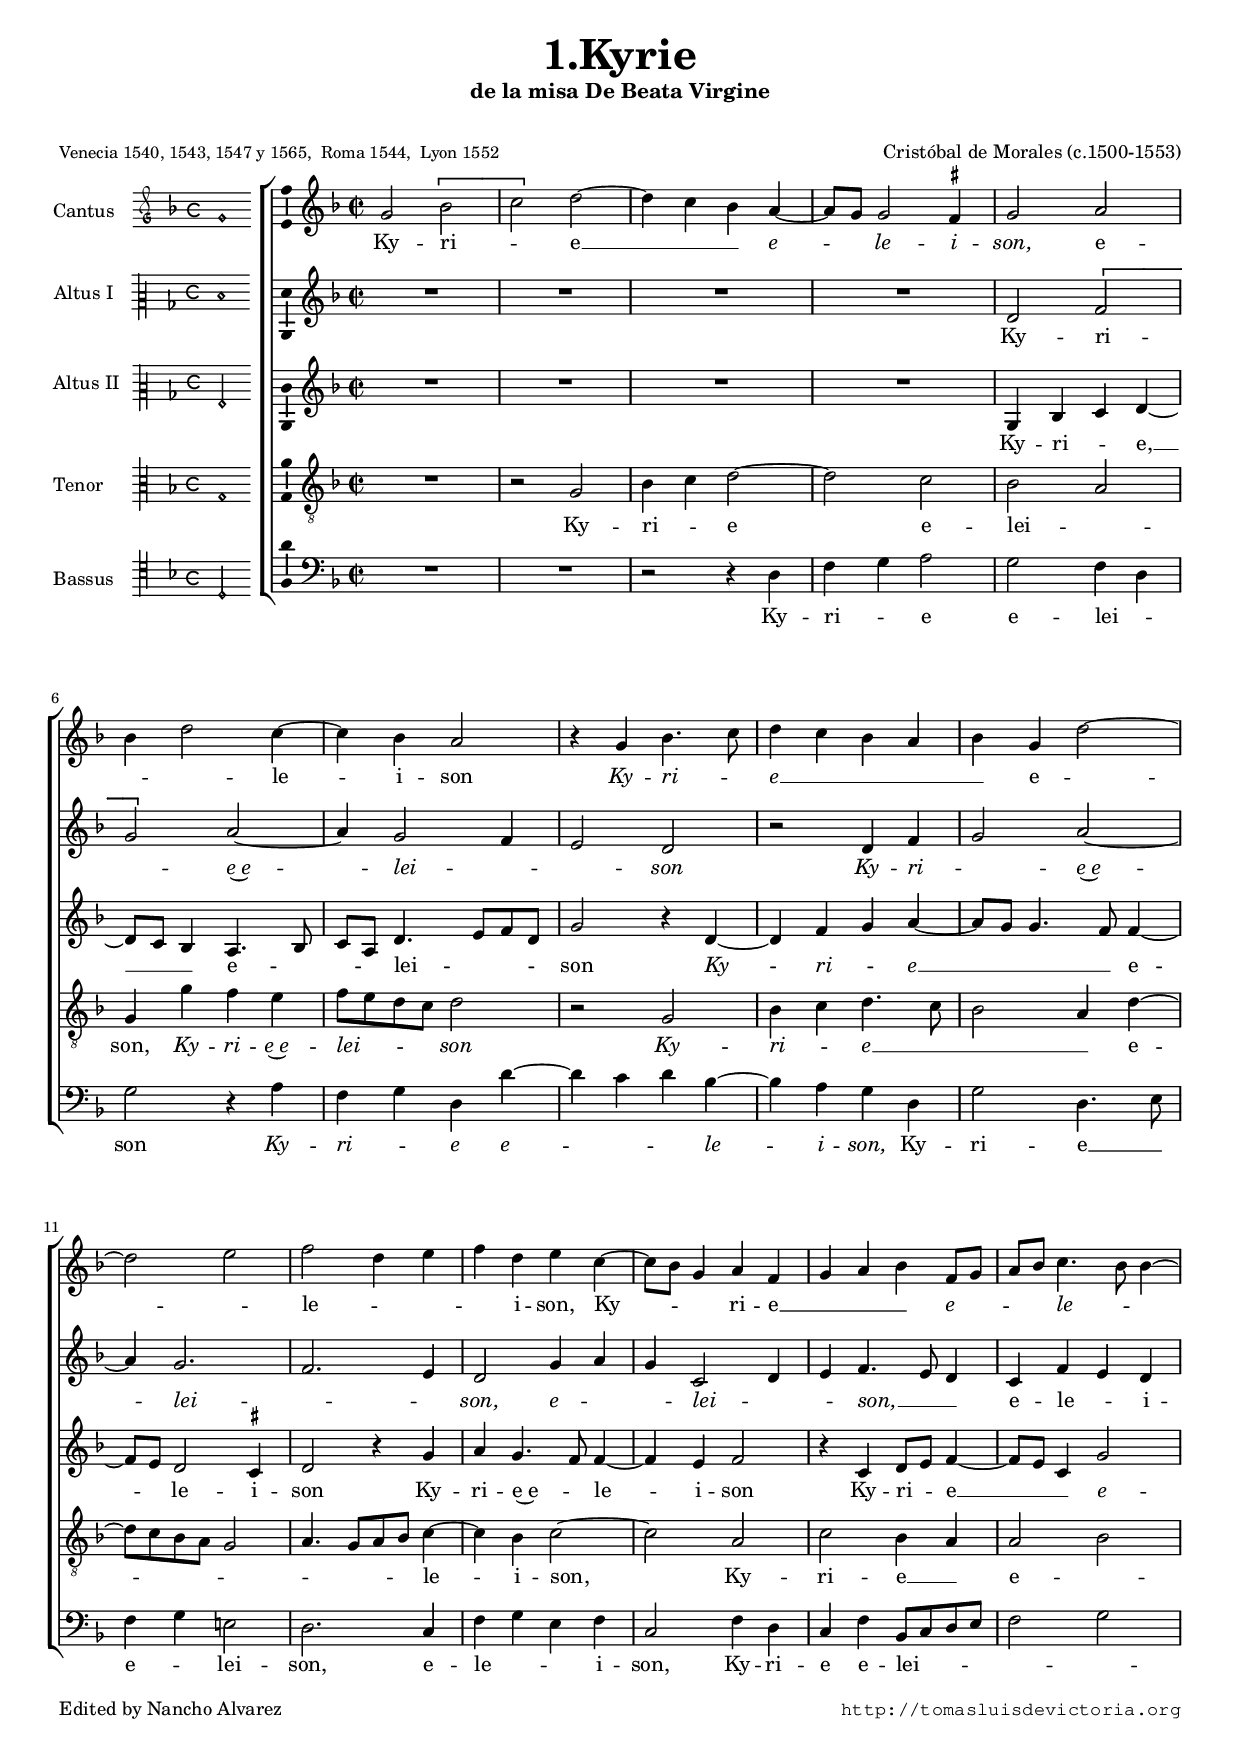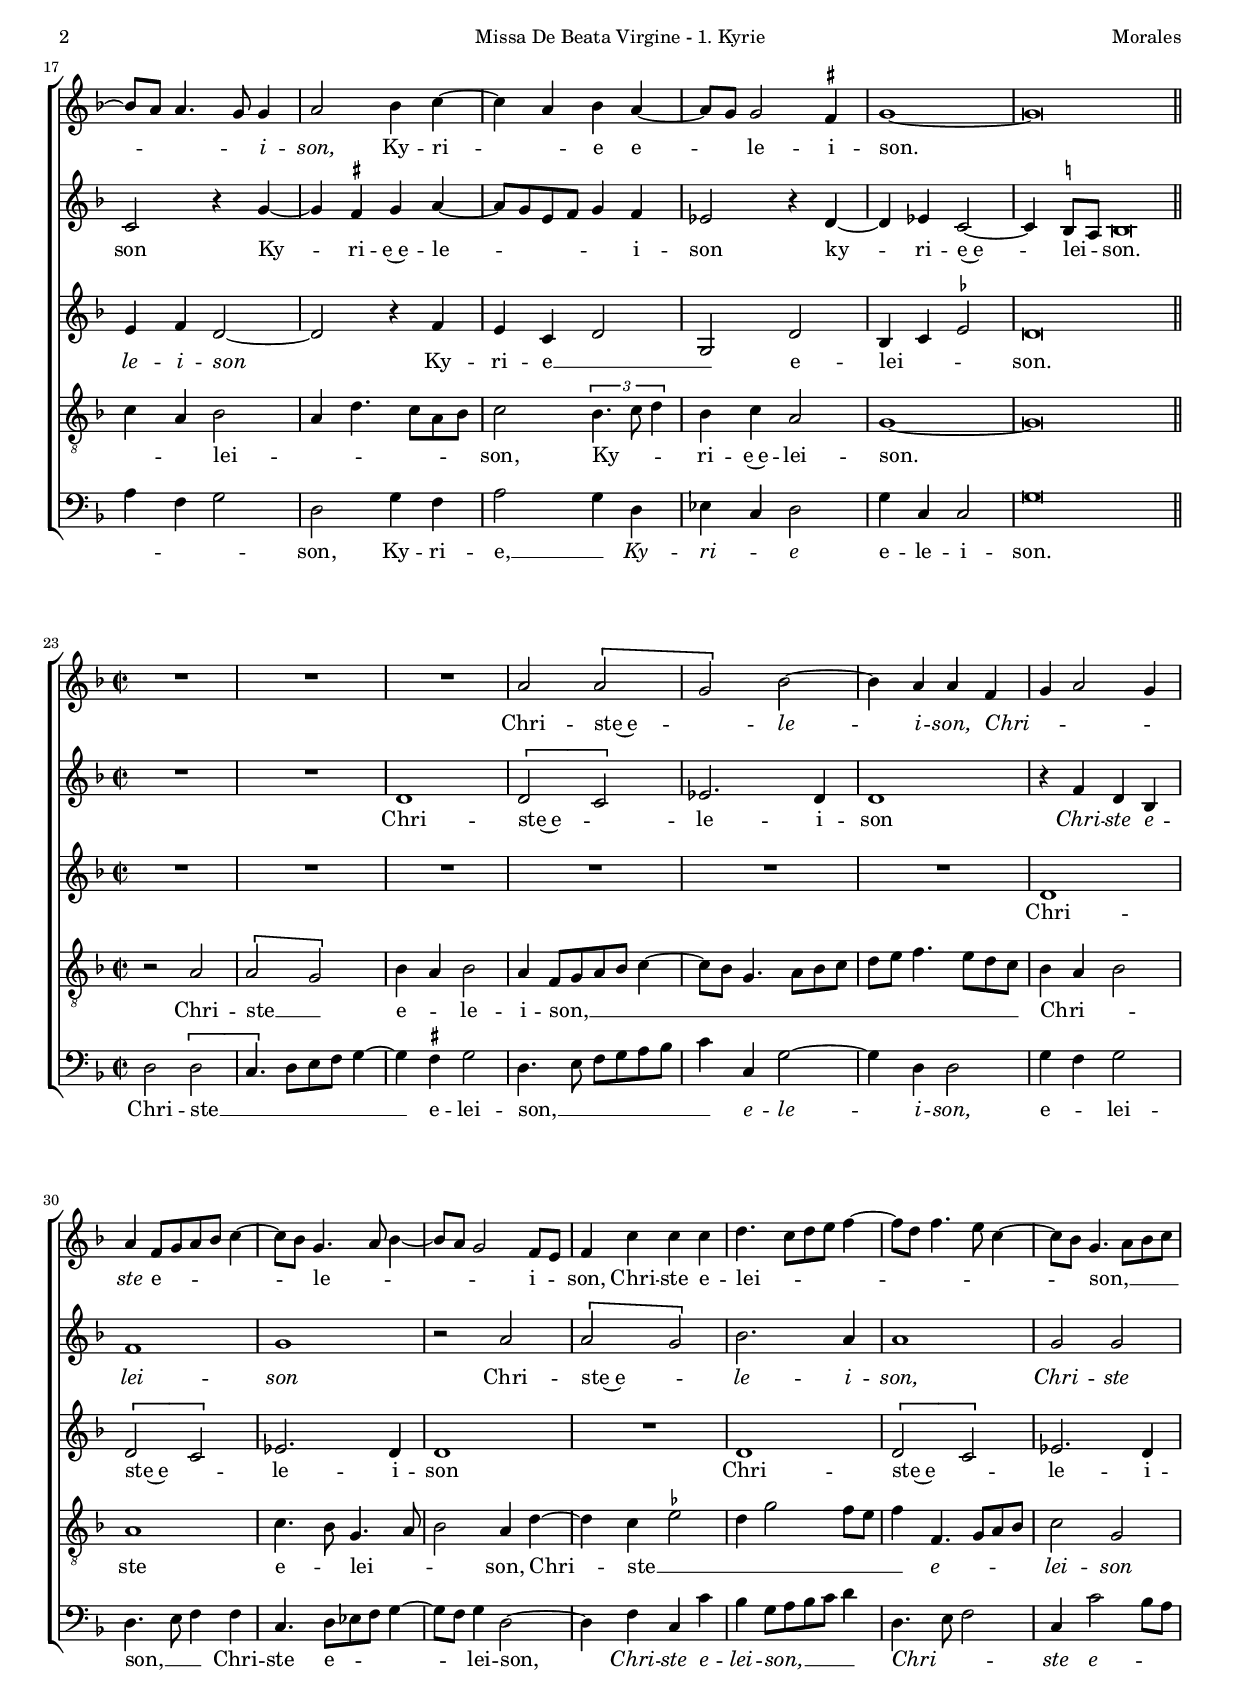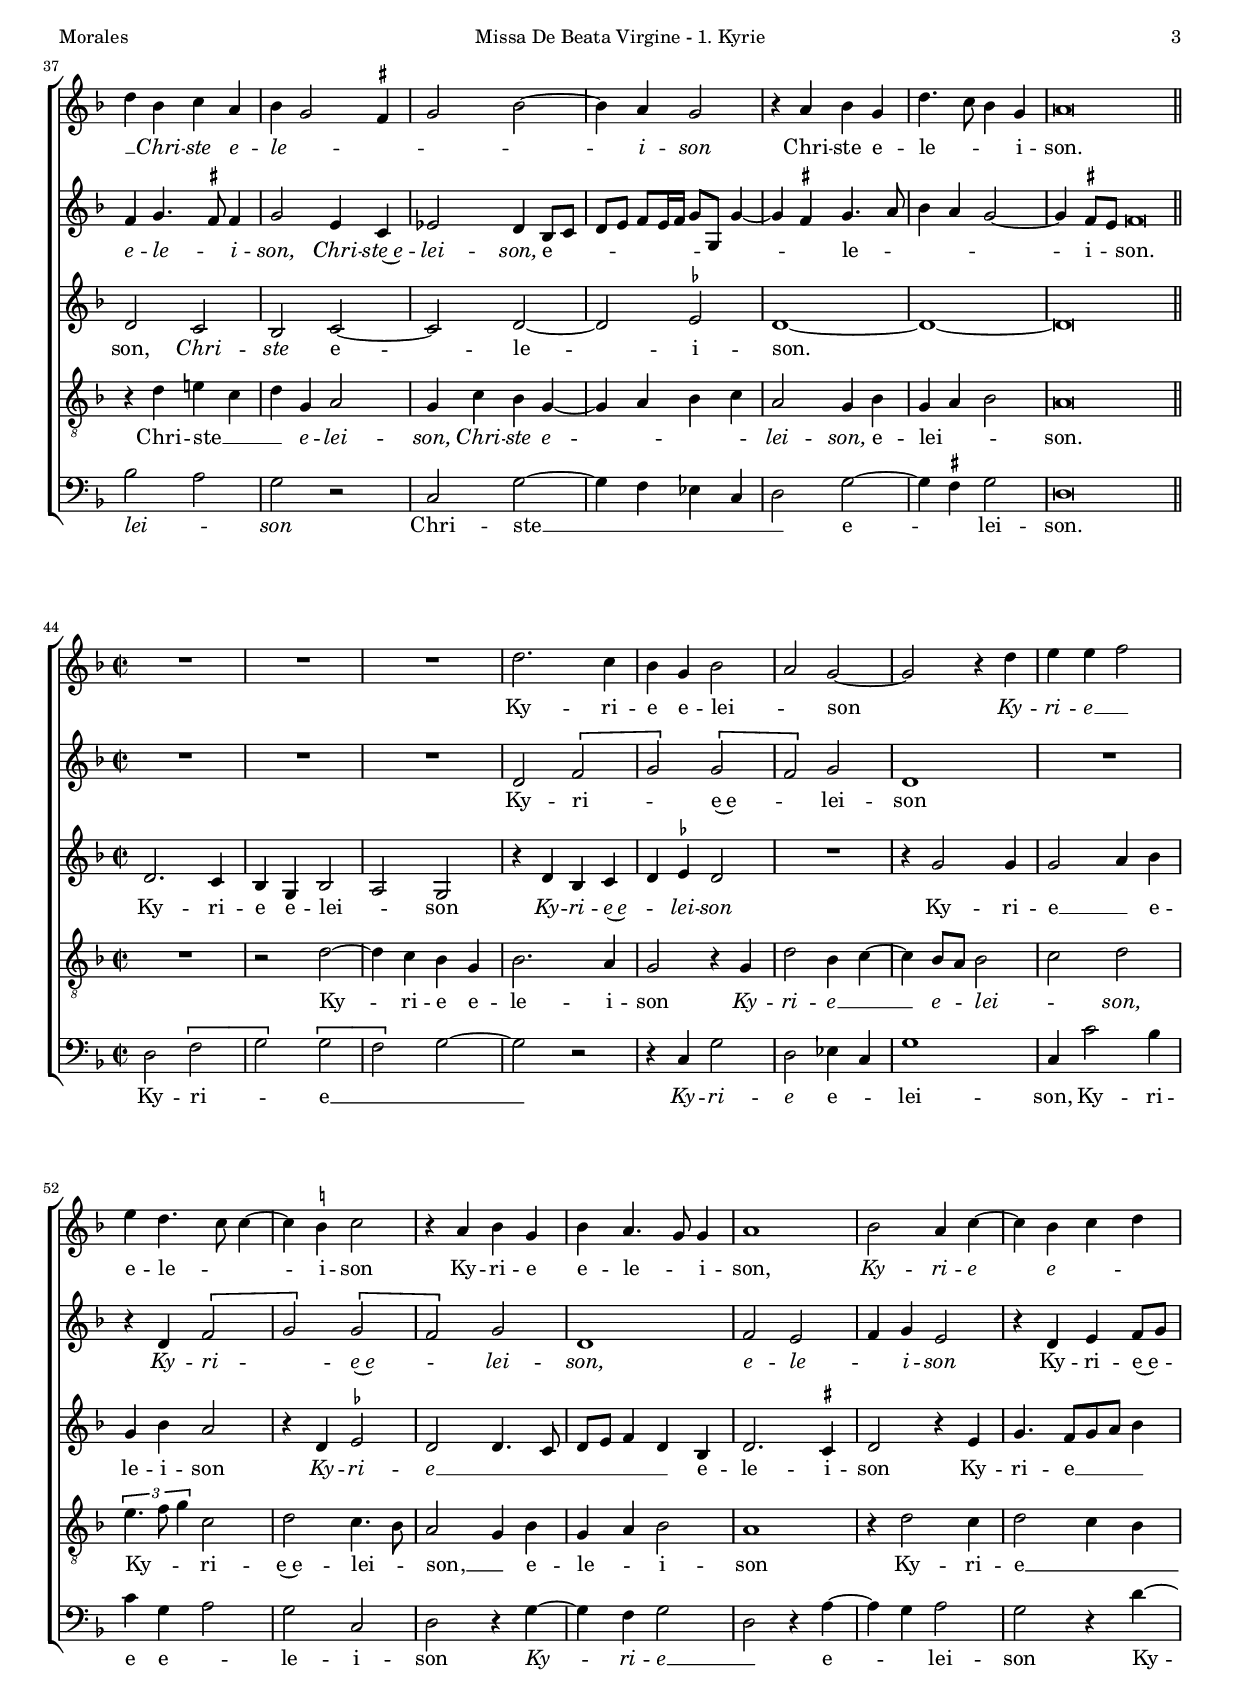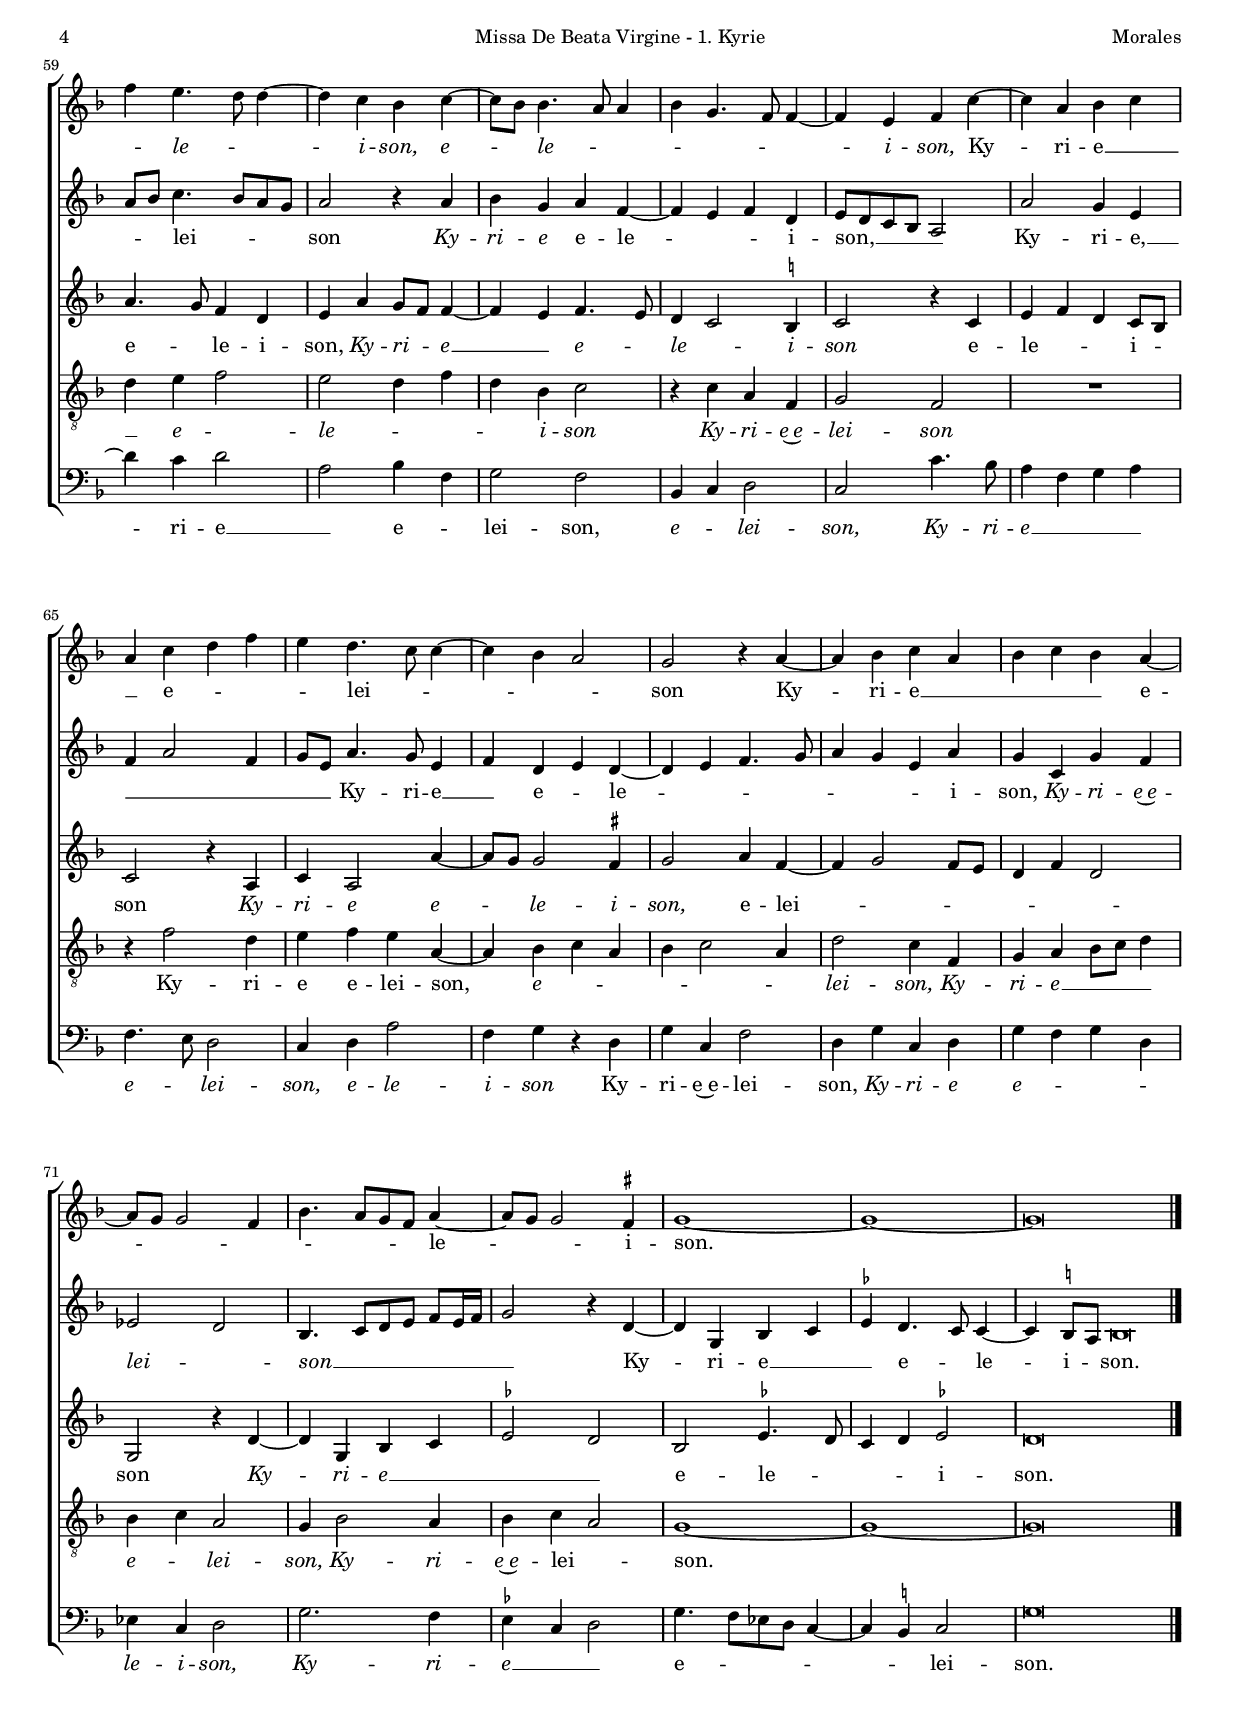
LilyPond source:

\version "2.18.0"

#(set-default-paper-size "a4")
#(set-global-staff-size 16.3)
#(ly:set-option 'point-and-click #f)
%mobile -s14.0 -i3.0

italicas=\override LyricText.font-shape = #'italic
rectas=\override LyricText.font-shape = #'upright
ss=\once \set suggestAccidentals = ##t
incipitwidth = 20

htitle="Missa De Beata Virgine - 1. Kyrie"
hcomposer="Morales"

\header {
	title=\markup{\fontsize #3 "1.Kyrie"}
	subtitle="de la misa De Beata Virgine"
	subsubtitle=\markup{\smaller " "}
	composer="Cristóbal de Morales (c.1500-1553)"
        pdfauthor=\composer
	%opus="(-)"
	poet=\markup{\smaller "Venecia 1540, 1543, 1547 y 1565,  Roma 1544,  Lyon 1552"} 
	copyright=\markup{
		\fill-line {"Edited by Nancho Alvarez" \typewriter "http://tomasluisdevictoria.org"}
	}
%	tagline=""
}

global={\key f \major \time 2/2 \skip 1*22 \bar "||" \break
	\override Score.TimeSignature.break-visibility = #'#(#f #t #t)
			\time 2/2 \skip 1*21 \bar "||" \break
			\time 2/2 \skip 1*33 \bar "|."
}


cantus=\relative c''{
	g2 \[bes2
	c\] d ~
	d4 c bes a ~
	a8 g g2 \ss fis4
	g2 a
	bes4 d2 c4 ~
	c bes a2
	r4 g bes4. c8
	d4 c bes a
	bes g d'2 ~
	d2 e
	f d4 e
	f d e c ~
	c8 bes g4 a f
	g a bes f8 g
	a bes c4. bes8 bes4 ~
	bes8 a a4. g8 g4
	a2 bes4 c ~
	c a bes a ~
	a8 g g2 \ss fis4
	g1 ~
	g\breve*1/2 
	R1*3
	a2 \[a
	g\] bes ~
	bes4 a a f
	g4 a2 g4
	a4 f8[ g a bes] c4 ~
	c8 bes g4. a8 bes4 ~
	bes8 a g2 f8 e
	f4 c' c c
	d4. c8[ d e] f4 ~
	f8 d f4. e8 c4 ~
	c8 bes g4. a8 bes c
	d4 bes c a
	bes4 g2 \ss fis4
	g2 bes ~
	bes4 a g2
	r4 a bes g
	d'4. c8 bes4 g
	a\breve*1/2
	R1*3
	d2. c4
	bes4 g bes2
	a g ~
	g2 r4 d'
	e e f2
	e4 d4. c8 c4 ~
	c \ss b c2
	r4 a bes g
	bes a4. g8 g4
	a1
	bes2 a4 c ~
	c bes c d
	f e4. d8 d4 ~
	d c bes c ~
	c8 bes bes4. a8 a4
	bes g4. f8 f4 ~
	f e f c' ~
	c a bes c % CSIC \ss b
	a c d f
	e4 d4. c8 c4 ~
	c bes a2
	g r4 a ~
	a bes c a
	bes c bes a ~
	a8 g g2 f4
	bes4. a8[ g f] a4 ~
	a8 g g2 \ss fis4
	g1 ~
	g ~
	g\breve*1/2
}

altus=\relative c'{
	R1*4
	d2 \[f
	g\] a ~
	a4 g2 f4
	e2 d
	r2 d4 f
	g2 a ~
	a4 g2.
	f2. e4
	d2 g4 a
	g4 c,2 d4
	e f4. e8 d4
	c f e d
	c2 r4 g' ~
	g \ss fis g a ~
	a8 g e f g4 f
	ees2 r4 d ~
	d ees c2 ~
	c4 \ss b8 a b\breve*1/4
	R1*2
	d1
	\[d2 c\]
	ees2. d4
	d1
	r4 f d bes
	f'1
	g
	r2 a
	\[a2 g\]
	bes2. a4
	a1
	g2 g
	f4 g4. \ss fis8 fis4
	g2 e4 c % CSIC \ss ees
	ees2 d4 bes8 c 
	d[ e] f[ e16 f] g8 g, g'4 ~
	g \ss fis4 g4. a8
	bes4 a g2 ~
	g4 \ss fis8 e fis\breve*1/4
	R1*3
	d2 \[f
	g\] \[g
	f\] g
	d1
	R1
	r4 d \[f2
	g\] \[g
	f\] g
	d1
	f2 e
	f4 g e2
	r4 d e f8 g
	a bes c4. bes8 a g
	a2 r4 a
	bes4 g a f ~
	f e f d
	e8 d c bes a2
	a'2 g4 e
	f a2 f4
	g8 e a4. g8 e4
	f d e d ~
	d e f4. g8
	a4 g e a
	g4 c, g' f 
	ees2 d
	bes4. c8[ d e] f[ e16 f]
	g2 r4 d ~
	d g, bes c
	\ss ees4 d4. c8 c4 ~
	c \ss b8 a b\breve*1/4
}

altusdos=\relative c'{
	R1*4
	g4 bes c d ~
	d8 c bes4 a4. bes8
	c a d4. e8 f d
	g2 r4 d ~
	d f g a ~
	a8 g g4. f8 f4 ~
	f8 e d2 \ss cis4
	d2 r4 g4
	a4 g4. f8 f4 ~
	f e f2
	r4 c d8 e f4 ~
	f8 e c4 g'2
	e4 f d2 ~
	d r4 f
	e c d2
	g, d'
	bes4 c \ss ees2
	d\breve*1/2
	R1*6
	d1
	\[d2 c\]
	ees2. d4
	d1
	R1
	d1
	\[d2 c\]
	ees2. d4
	d2 c
	bes2 c ~
	c d ~
	d \ss es
	d1 ~
	d ~
	d\breve*1/2
	d2. c4 
	bes g bes2
	a g
	r4 d' bes c
	d \ss ees4 d2
	R1
	r4 g2 g4
	g2 a4 bes
	g4 bes a2
	r4 d, \ss ees2
	d d4. c8
	d e f4 d bes
	d2. \ss cis4
	d2 r4 e
	g4. f8[ g a] bes4
	a4. g8 f4 d
	e a g8 f f4 ~
	f4 e f4. e8
	d4 c2 \ss b4
	c2 r4 c
	e f d c8 bes % CSIC \ss b
	c2 r4 a
	c4 a2 a'4 ~
	a8 g g2 \ss fis4
	g2 a4 f ~
	f g2 f8 e
	d4 f d2
	g, r4 d' ~
	d g, bes c
	\ss ees2 d
	bes2 \ss ees4. d8
	c4 d \ss ees2
	d\breve*1/2
}

tenor=\relative c'{
	\tupletUp
	R1 
	r2 g
	bes4 c d2 ~
	d c bes a
	g4 g' f e
	f8 e d c d2
	r2 g, 
	bes4 c d4. c8
	bes2 a4 d ~
	d8 c bes a g2
	a4. g8[ a bes] c4 ~ % CSIC \ss b
	c4 bes c2 ~ % CSIC \ss b 
	c2 a
	c bes4 a
	a2 bes
	c4 a bes2
	a4 d4. c8 a bes
	c2 \tuplet 3/2{bes4. c8 d4}
	bes4 c a2
	g1 ~
	g\breve*1/2
	r2 a
	\[a g\]
	bes4 a bes2
	a4 f8[ g a bes] c4 ~
	c8 bes g4. a8 bes c
	d e f4. e8 d c
	bes4 a bes2
	a1
	c4. bes8 g4. a8
	bes2 a4 d ~
	d c \ss ees2
	d4 g2 f8 e
	f4 f,4. g8 a bes
	c2 g
	r4 d' e! c
	d g, a2
	g4 c bes g ~
	g a bes c
	a2 g4 bes
	g a bes2
	a\breve*1/2
	R1
	r2 d ~
	d4 c bes g
	bes2. a4
	g2 r4 g
	d'2 bes4 c ~
	c4 bes8 a bes2
	c2 d
	\tuplet 3/2{e4. f8 g4} c,2
	d2 c4. bes8
	a2 g4 bes
	g a bes2
	a1
	r4 d2 c4
	d2 c4 bes
	d e f2
	e d4 f
	d4 bes c2
	r4 c a f
	g2 f
	R1
	r4 f'2 d4
	e4 f e a, ~
	a bes c a
	bes4 c2 a4
	d2 c4 f,
	g a bes8 c d4
	bes4 c a2
	g4 bes2 a4
	bes c a2
	g1 ~
	g ~
	g\breve*1/2
}

bassus=\relative c{
	R1*2
	r2 r4 d
	f g a2
	g f4 d
	g2 r4 a
	f g d d' ~
	d c d bes ~
	bes a g d
	g2 d4. e8
	f4 g e!2
	d2. c4
	f g e f
	c2 f4 d
	c f bes,8 c d e
	f2 g
	a4 f g2
	d2 g4 f
	a2 g4 d
	ees c d2
	g4 c, c2
	g'\breve*1/2
	d2 \[d
	c4.\] d8[ e f] g4 ~
	g \ss fis g2
	d4. e8 f g a bes
	c4 c, g'2 ~
	g4 d d2
	g4 f g2
	d4. e8 f4 f
	c4. d8[ ees f] g4 ~
	g8 f g4 d2 ~
	d4 f c c'
	bes4 g8[ a bes c] d4 
	d,4. e8 f2
	c4 c'2 bes8 a
	bes2 a
	g r
	c,2 g' ~
	g4 f ees c
	d2 g ~
	g4 \ss fis4 g2
	d\breve*1/2
	d2 \[f 
	g\] \[g
	f\] g ~
	g r
	r4 c, g'2
	d ees4 c
	g'1
	c,4 c'2 bes4
	c g a2
	g c,
	d2 r4 g ~
	g f g2
	d2 r4 a' ~
	a g a2
	g r4 d' ~
	d4 c d2
	a2 bes4 f
	g2 f
	bes,4 c d2
	c c'4. bes8
	a4 f g a
	f4. e8 d2
	c4 d a'2
	f4 g r d
	g c, f2
	d4 g c, d
	g f g d
	ees4 c d2
	g2. f4
	\ss ees4 c d2
	g4. f8[ ees d] c4 ~
	c \ss b c2 
	g'\breve*1/2
}

textocantus=\lyricmode{
Ky -- ri -- _ e __ _ _ 
\italicas 
e -- _ le -- i -- son,
\rectas 
e -- _ _ le -- i -- son
\italicas 
Ky -- ri -- _ e __ _ _ _ _
\rectas 
e -- _ _ le -- _ _ _ i -- son,
Ky -- _ _ ri -- e __ _ _ _ 
\italicas 
e -- _ _ _ le -- _ _ _ _ _ i -- son,
\rectas 
Ky -- ri -- _ e e -- _ le -- i -- son.
Chri -- ste~e -- _ \italicas le -- i -- son,
Chri -- _ _ _ ste
\rectas 
e -- _ _ _ _ _ le -- _ _ _ _ i -- _ son,
Chri -- ste e -- lei -- _ _ _ _ _ _ _ _ _ son, __ _ _ _ _
\italicas 
Chri -- ste e -- le -- _ _ _ _ i -- son
\rectas 
Chri -- ste e -- le -- _ _ i -- son.
Ky -- ri -- e e -- lei -- _ son
\italicas 
Ky -- ri -- e __ _ 
\rectas 
e -- le -- _ _ i -- son
Ky -- ri -- e e -- le -- _ i -- son,
\italicas 
Ky -- ri -- e e -- _ _ _ le -- _ _ i -- son,
e -- _ le -- _ _ _ _ _ _ i -- son,
\rectas 
Ky -- ri -- e __ _ _ e -- _ _ _ lei -- _ _ _ _ son
Ky -- ri -- e __ _ _ _ _ e -- _ _ _ _ _ _ _ le -- _ _ i -- son.
}

textoaltus=\lyricmode{
Ky -- ri -- _ \italicas e~e -- lei -- _ _ son % CSIC son _
Ky -- ri -- _ e~e -- lei -- _ _ son,
e -- _ _ lei -- _ _ son, __ _ _ 
\rectas 
e -- le -- _ i -- son
Ky -- ri -- e~e -- le -- _ _ _ _ i -- son
ky -- ri -- e~e -- lei -- _ son.
Chri -- ste~e -- _ le -- i -- son
\italicas 
Chri -- ste e -- lei -- son
\rectas 
Chri -- ste~e -- _ \italicas le -- i -- son,
Chri -- ste e -- le -- _ i -- son,
Chri -- ste~e -- lei -- son,
\rectas 
e -- _ _ _ _ _ _ _ _ _ _ le -- _ _ _ _ i -- _ son.
Ky -- ri -- _ e~e -- _ lei -- son
\italicas 
Ky -- ri -- _ e~e -- _ lei -- son,
e -- le -- _ i -- son
\rectas 
Ky -- ri -- e~e -- _ _ _ lei -- _ _ _ son
\italicas 
Ky -- ri -- e \rectas 
e -- le -- _ _ i -- son, __ _ _ _ _ 
Ky -- ri -- e, __ _ _ _ _ _
Ky -- ri -- e __ _ e -- _ le -- _ _ _ _ _ _ i -- son,
\italicas 
Ky -- ri -- e~e -- lei -- _ son __ _ _ _ _ _ _ _ 
\rectas 
Ky -- ri -- e __ _ _ e -- _ le -- i -- _ son.
}

textoaltusdos=\lyricmode{
Ky -- ri -- _ e, __ _ _ e -- _ _ _ lei -- _ _ _ son
\italicas 
Ky -- ri -- _ e __ _ _ _ 
\rectas 
e -- _ le -- i -- son
Ky -- ri -- e~e -- _ le -- i -- son
Ky -- ri -- _ e __ _ _ 
\italicas 
e -- le -- i -- son
\rectas 
Ky -- ri -- e __ _ _ e -- lei -- _ _ son.
Chri -- ste~e -- _ le -- i -- son
Chri -- ste~e -- _ le -- i -- son,
\italicas 
Chri -- ste \rectas 
e -- le -- i -- son.
Ky -- ri -- e e -- lei -- _ son
\italicas 
Ky -- ri -- e~e -- _ lei -- son
\rectas 
Ky -- ri -- e __ _ e -- le -- i -- son
\italicas 
Ky -- ri -- e __ _ _ _ _ _ _ 
\rectas e -- le -- i -- son
Ky -- ri -- e __ _ _ _ e -- _ le -- i -- son,
\italicas 
Ky -- ri -- _ e __ _ e -- _ le -- _ i -- son
\rectas 
e -- le -- _ _ i -- _ son
\italicas 
Ky -- ri -- e e -- _ le -- i -- son,
\rectas 
e -- lei -- _ _ _ _ _ _ son
\italicas 
Ky -- ri -- e __ _ _ _ 
\rectas 
e -- le -- _ _ _ i -- son.
}

textotenor=\lyricmode{
Ky -- ri -- _ e e -- lei -- _ son,
\italicas 
Ky -- ri -- e~e -- lei -- _ _ _ son
Ky -- ri -- _ e __ _ _ _ 
\rectas 
e -- _ _ _ _ _ _ _ _ le -- i -- son,
Ky -- ri -- e __ _ e -- _ _ _ lei -- _ _ _ _ _ son,
Ky -- _ _ ri -- e~e -- lei -- son.
Chri -- ste __ _ e -- _ le -- i -- son, __ _ _ _ _ _ _ _ _ _ _ _ _ _ _ _ 
Chri -- _ _ ste e -- _ lei -- _ _ son,
Chri -- ste __ _ _ _ _ _ _ 
\italicas 
e -- _ _ _ lei -- son
\rectas 
Chri -- ste __ _ _ \italicas e -- lei -- son,
Chri -- ste e -- _ _ _ lei -- son,
\rectas 
e -- lei -- _ _ son.
Ky -- ri -- e e -- le -- i -- son
\italicas 
Ky -- ri -- e __ _ e -- _ lei -- _ son,
\rectas 
Ky -- _ _ ri -- e~e -- lei -- _ son, __ _
e -- le -- _ i -- son
Ky -- ri -- e __ _ _ _ 
\italicas 
e -- _ le -- _ _ _ i -- son
Ky -- ri -- e~e -- lei -- son
\rectas 
Ky -- ri -- e e -- lei -- son,
\italicas 
e -- _ _ _ _ _ lei -- son,
Ky -- ri -- e __ _ _ _ e -- _ lei -- son,
Ky -- ri -- e~e -- \rectas lei -- _ son.
}

textobassus=\lyricmode{
Ky -- ri -- _ e e -- lei -- _ son
\italicas 
Ky -- ri -- _ e e -- _ _ le -- i -- son,
\rectas 
Ky -- ri -- e __ _ e -- _ lei -- son,
e -- le -- _ _ i -- son,
Ky -- ri -- e e -- lei -- _ _ _ _ _ _ _ _ son,
Ky -- ri -- e, __ _
\italicas 
Ky -- ri -- _ e
\rectas 
e -- le -- i -- son.
Chri -- ste __ _ _ _ _ _ e -- lei -- son, __ _ _ _ _ _ _ 
\italicas 
e -- le -- i -- son,
\rectas 
e -- _ lei -- son, __ _ _ 
Chri -- ste e -- _ _ _ _ lei -- son,
\italicas 
Chri -- ste e -- lei -- son, __ _ _ _ _ 
Chri -- _ _ ste e -- _ _ lei -- _ son
\rectas 
Chri -- ste __ _ _ _ _ e -- _ lei -- son.
Ky -- ri -- _ e __ _ _ 
\italicas 
Ky -- ri -- e
\rectas 
e -- _ lei -- son,
Ky -- ri -- e e -- _ le -- i -- son
\italicas 
Ky -- ri -- e __ _
\rectas 
e -- _ lei -- son
Ky -- ri -- e __ _ e -- _ lei -- son,
\italicas 
e -- _ lei -- son,
Ky -- ri -- e __ _ _ _ e -- _ lei -- son,
e -- le -- i -- son
\rectas 
Ky -- ri -- e~e -- lei -- son,
\italicas 
Ky -- ri -- e e -- _ _ _ le -- i -- son,
Ky -- ri -- e __ _ _ 
\rectas 
e -- _ _ _ _ _ lei -- son.
}


incipitcantus=\markup{
	\score{
		{ 
		\set Staff.instrumentName="Cantus   "
		\override NoteHead.style = #'neomensural
		\override Staff.TimeSignature.style = #'neomensural
		\cadenzaOn 
		\clef "petrucci-g"
		\key f \major
		\time 4/4 % en el resto de la misa es 2/2
		g'1
		} 
	\layout { line-width=\incipitwidth indent = 0 }
	}
}

incipitaltus=\markup{
	\score{
		{ 
		\set Staff.instrumentName="Altus I   "
		\override NoteHead.style = #'neomensural 
		\override Staff.TimeSignature.style = #'neomensural
		\cadenzaOn 
		\clef "petrucci-c2"
		\key f \major
		\time 4/4
		d'1
		} 
	\layout { line-width=\incipitwidth indent = 0 }
	}
}

incipitaltusdos=\markup{
	\score{
		{ 
		\set Staff.instrumentName="Altus II  "
		\override NoteHead.style = #'neomensural 
		\override Staff.TimeSignature.style = #'neomensural
		\cadenzaOn 
		\clef "petrucci-c2"
		\key f \major
		\time 4/4
		g2*2
		} 
	\layout { line-width=\incipitwidth indent = 0 }
	}
}


incipittenor=\markup{
	\score{
		{ 
		\set Staff.instrumentName="Tenor     "
		\override NoteHead.style = #'neomensural 
		\override Staff.TimeSignature.style = #'neomensural
		\cadenzaOn 
		\clef "petrucci-c3"
		\key f \major
		\time 4/4
		g1
		} 
	\layout { line-width=\incipitwidth indent=0 }
	}
}

incipitbassus=\markup{
	\score{
		{ 
		\set Staff.instrumentName="Bassus   "
		\override NoteHead.style = #'neomensural
		\override Staff.TimeSignature.style = #'neomensural
		\cadenzaOn 
		\clef "petrucci-c4"
		\key f \major
		\time 4/4
		d2*2
		} 
	\layout { line-width=\incipitwidth indent = 0 }
	}
}


\score {\transpose c' c'{
\new ChoirStaff<<

	\new Staff <<\global
	\new Voice="v1" {
		\set Staff.instrumentName=\incipitcantus
		\clef "treble"
		\cantus }
	\new Lyrics \lyricsto "v1" {\textocantus }
	>>

	\new Staff <<\global
	\new Voice="v2" {
		\set Staff.instrumentName=\incipitaltus
		\clef "treble"
		\altus }
	\new Lyrics \lyricsto "v2" {\textoaltus }
	>>
	
	\new Staff <<\global
	\new Voice="v5" {
		\set Staff.instrumentName=\incipitaltusdos
		\clef "treble"
		\altusdos }
	\new Lyrics \lyricsto "v5" {\textoaltusdos }
	>>
	
	\new Staff <<\global
	\new Voice="v3" {
		\set Staff.instrumentName=\incipittenor
		\clef "G_8"
		\tenor }
	\new Lyrics \lyricsto "v3" {\textotenor }
	>>

	\new Staff <<\global
	\new Voice="v4" {
		\set Staff.instrumentName=\incipitbassus
		\clef "bass"
		\bassus }
	\new Lyrics \lyricsto "v4" {\textobassus }
	>>
	
>>

	} % transpose

\layout{ 
	\context {\Lyrics 
		\override VerticalAxisGroup.staff-affinity = #UP
		\override VerticalAxisGroup.nonstaff-relatedstaff-spacing =
			#'((basic-distance . 0) (minimum-distance . 0) (padding . .5))
		\override LyricText.font-size = #1.2
		\override LyricHyphen.minimum-distance = #0.5
	}
	\context {\Score 
		\override BarNumber.padding = #2 
	}
	\context {\Voice 
		%melismaBusyProperties = #'()
		%autoBeaming = ##f
	}
	%\context { \Staff \RemoveEmptyStaves }
	\context {\Staff 
		\override VerticalAxisGroup.staff-staff-spacing =
			#'((basic-distance . 10) (minimum-distance . 0) (padding . 1))
		\consists Ambitus_engraver 
		\override LigatureBracket.padding = #1
	}
}

%\midi {\tempo 4 = 100}

}


\paper{
	evenHeaderMarkup=\markup  \fill-line { \fromproperty #'page:page-number-string \htitle \hcomposer }
	oddHeaderMarkup= \markup  \fill-line { \on-the-fly #not-first-page \hcomposer \on-the-fly #not-first-page \htitle \on-the-fly #not-first-page \fromproperty #'page:page-number-string }
	%system-count=12
	%page-count = 4
	systems-per-page = 3
        ragged-last-bottom = ##f
	indent=3.6\cm
	system-system-spacing =
	#'((basic-distance . 18) (minimum-distance . 0) (padding . 6))
	top-system-spacing = % header
	#'((basic-distance . 8) (minimum-distance . 0) (padding . 0))
	last-bottom-spacing = % footer
	#'((basic-distance . 10) (minimum-distance . 0) (padding . 0))
	
}
